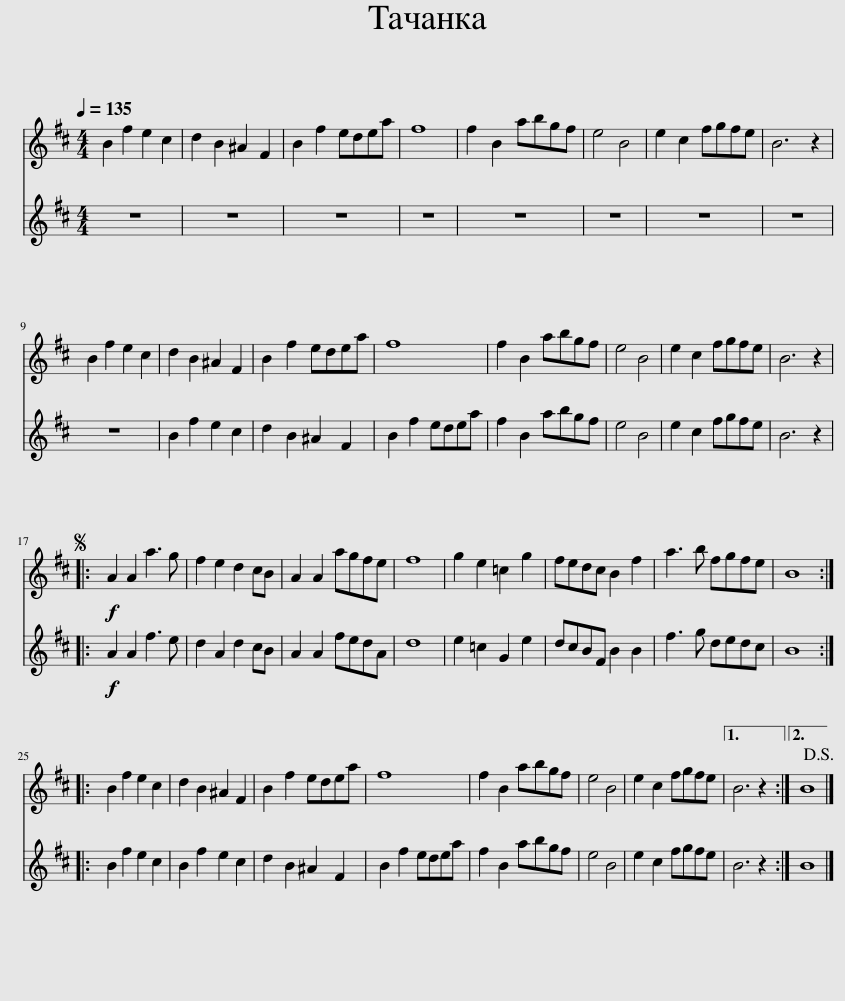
X:1
%%score 1 2
L:1/8
Q:1/4=135
M:4/4
I:linebreak $
K:D
V:1 treble
V:2 treble
V:1
 B2 f2 e2 c2 | d2 B2 ^A2 F2 | B2 f2 edea | f8 | f2 B2 abgf | %5
 e4 B4 | e2 c2 fgfe | B6 z2 |$ B2 f2 e2 c2 | d2 B2 ^A2 F2 | %10
 B2 f2 edea | f8 | f2 B2 abgf | e4 B4 | e2 c2 fgfe | %15
 B6 z2 |:$S!f! A2 A2 a3 g | f2 e2 d2 cB | A2 A2 agfe | f8 | %20
 g2 e2 =c2 g2 | fedc B2 f2 | a3 b fgfe | B8 ::$ B2 f2 e2 c2 | %25
 d2 B2 ^A2 F2 | B2 f2 edea | f8 | f2 B2 abgf | e4 B4 | %30
 e2 c2 fgfe |1 B6 z2 :|2 B8!D.S.! |] %33
V:2
 z8 | z8 | z8 | z8 | z8 | %5
 z8 | z8 | z8 |$ z8 | B2 f2 e2 c2 | %10
 d2 B2 ^A2 F2 | B2 f2 edea | f2 B2 abgf | e4 B4 | e2 c2 fgfe | %15
 B6 z2 |:$!f! A2 A2 f3 e | d2 A2 d2 cB | A2 A2 fedA | d8 | %20
 e2 =c2 G2 e2 | dcBF B2 B2 | f3 g dedc | B8 ::$ B2 f2 e2 c2 | %25
 B2 f2 e2 c2 | d2 B2 ^A2 F2 | B2 f2 edea | f2 B2 abgf | e4 B4 | %30
 e2 c2 fgfe |1 B6 z2 :|2 B8 |] %33
